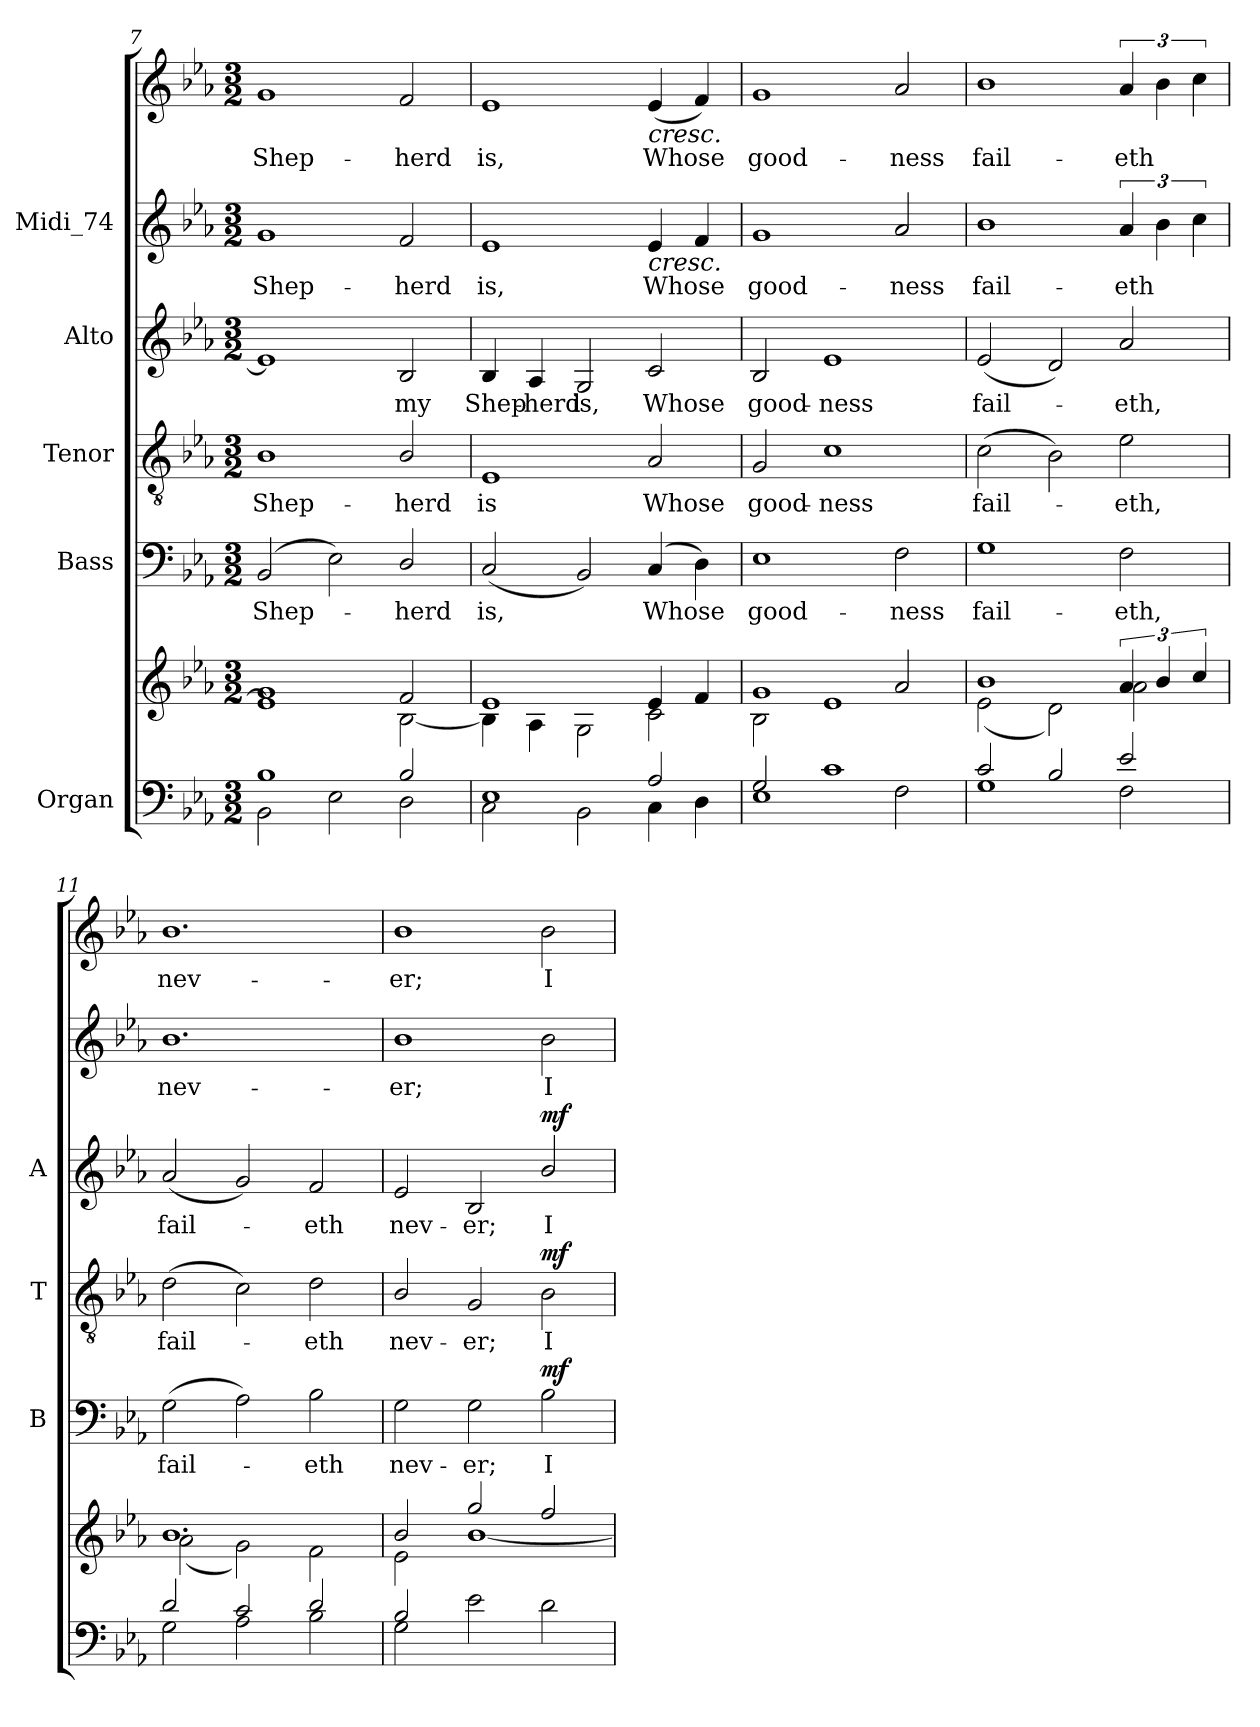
**kern	**kern	**kern	**text	**dynam	**kern	**text	**dynam	**kern	**text	**dynam	**kern	**text	**kern	**text	**dynam
*part5	*part5	*part4	*part4	*part4	*part3	*part3	*part3	*part2	*part2	*part2	*part1	*part1	*part1	*part1	*part1
*staff7	*staff6	*staff5	*staff5	*staff5	*staff4	*staff4	*staff4	*staff3	*staff3	*staff3	*staff2	*staff2	*staff1	*staff1	*staff1/2
*I"Organ	*	*I"Bass	*	*	*I"Tenor	*	*	*I"Alto	*	*	*I"Midi_74	*	*	*	*
*	*	*I'B	*	*	*I'T	*	*	*I'A	*	*	*	*	*	*	*
!!LO:LB:g=z
*clefF4	*clefG2	*clefF4	*	*	*clefGv2	*	*	*clefG2	*	*	*	*	*clefG2	*	*
*k[b-e-a-]	*k[b-e-a-]	*k[b-e-a-]	*	*	*k[b-e-a-]	*	*	*k[b-e-a-]	*	*	*k[b-e-a-]	*	*k[b-e-a-]	*	*
*E-:	*E-:	*E-:	*	*	*E-:	*	*	*E-:	*	*	*E-:	*	*E-:	*	*
*M3/2	*M3/2	*M3/2	*	*	*M3/2	*	*	*M3/2	*	*	*M3/2	*	*M3/2	*	*
=7	=7	=7	=7	=7	=7	=7	=7	=7	=7	=7	=7	=7	=7	=7	=7
*^	*^	*	*	*	*	*	*	*	*	*	*	*	*	*	*
!	!	!	!	!	!LO:LY:b	!	!	!LO:LY:b	!	!	!	!	!	!LO:LY:b	!	!LO:LY:b	!
1B-/	2BB-\	1g/	1e-\]	(<2BB-	Shep-	.	1B-	Shep-	.	1e-]	.	.	1g	Shep-	1g	Shep-	.
.	2E-\	.	.	2E-)	.	.	.	.	.	.	.	.	.	.	.	.	.
!	!	!	!	!	!LO:LY:b	!	!	!LO:LY:b	!	!	!LO:LY:b	!	!	!LO:LY:b	!	!LO:LY:b	!
2B-/	2D\	2f/	[2B-\	2D/	herd	.	2B-/	-herd	.	2B-	my	.	2f	-herd	2f	-herd	.
=8	=8	=8	=8	=8	=8	=8	=8	=8	=8	=8	=8	=8	=8	=8	=8	=8	=8
!	!	!	!	!	!LO:LY:b	!	!	!LO:LY:b	!	!	!LO:LY:b	!	!	!LO:LY:b	!	!LO:LY:b	!
1E-/	2C\	1e-/	4B-\]	(<2C	is,	.	1E-	is	.	4B-	Shep-	.	1e-	is,	1e-	is,	.
!	!	!	!	!	!	!	!	!	!	!	!LO:LY:b	!	!	!	!	!	!
.	.	.	4A-\	.	.	.	.	.	.	4A-	-herd	.	.	.	.	.	.
!	!	!	!	!	!	!	!	!	!	!	!LO:LY:b	!	!	!	!	!	!
.	2BB-\	.	2G\	2BB-)	.	.	.	.	.	2G	is,	.	.	.	.	.	.
!	!	!	!	!	!	!	!	!	!	!	!	!	!	!	!LO:TX:b:i:t=cresc.	!	!
!	!	!	!	!	!	!	!	!	!	!	!	!	!LO:TX:b:i:t=cresc.	!	!	!	!
!	!	!	!	!	!LO:LY:b	!	!	!LO:LY:b	!	!	!LO:LY:b	!	!	!LO:LY:b	!	!LO:LY:b	!
2A-/	4C\	4e-/	2c\	(<4C	Whose	.	2A-	Whose	.	2c	Whose	.	4e-	Whose	(<4e-	Whose	.
.	4D\	4f/	.	4D)	.	.	.	.	.	.	.	.	4f	.	4f)	.	.
=9	=9	=9	=9	=9	=9	=9	=9	=9	=9	=9	=9	=9	=9	=9	=9	=9	=9
!	!	!	!	!	!LO:LY:b	!	!	!LO:LY:b	!	!	!LO:LY:b	!	!	!LO:LY:b	!	!LO:LY:b	!
2G/	1E-\	1g/	2B-\	1E-	good-	.	2G	good-	.	2B-	good-	.	1g	good-	1g	good-	.
!	!	!	!	!	!	!	!	!LO:LY:b	!	!	!LO:LY:b	!	!	!	!	!	!
1c/	.	.	1e-\	.	.	.	1c	-ness	.	1e-	-ness	.	.	.	.	.	.
!	!	!	!	!	!LO:LY:b	!	!	!	!	!	!	!	!	!LO:LY:b	!	!LO:LY:b	!
.	2F\	2a-/	.	2F	-ness	.	.	.	.	.	.	.	2a-	-ness	2a-	-ness	.
=10	=10	=10	=10	=10	=10	=10	=10	=10	=10	=10	=10	=10	=10	=10	=10	=10	=10
!	!	!	!	!	!LO:LY:b	!	!	!LO:LY:b	!	!	!LO:LY:b	!	!	!LO:LY:b	!	!LO:LY:b	!
2c/	1G\	1b-/	(<2e-\	1G	fail-	.	(>2c	fail-	.	(<2e-	fail-	.	1b-	fail-	1b-	fail-	.
2B-/	.	.	2d\)	.	.	.	2B-)	.	.	2d)	.	.	.	.	.	.	.
!	!	!	!	!	!LO:LY:b	!	!	!LO:LY:b	!	!	!LO:LY:b	!	!	!LO:LY:b	!	!LO:LY:b	!
2e-/	2F\	6a-/	2a-\	2F	-eth,	.	2e-	eth,	.	2a-	eth,	.	6a-	-eth	6a-	-eth	.
.	.	6b-/	.	.	.	.	.	.	.	.	.	.	6b-	.	6b-	.	.
.	.	6cc/	.	.	.	.	.	.	.	.	.	.	6cc	.	6cc	.	.
=11	=11	=11	=11	=11	=11	=11	=11	=11	=11	=11	=11	=11	=11	=11	=11	=11	=11
!	!	!	!	!	!LO:LY:b	!	!	!LO:LY:b	!	!	!LO:LY:b	!	!	!LO:LY:b	!	!LO:LY:b	!
2d/	2G\	1.b-/	(<2a-\	(>2G	fail-	.	(>2d	fail-	.	(<2a-	fail-	.	1.b-	nev-	1.b-	nev-	.
2c/	2A-\	.	2g\)	2A-)	.	.	2c)	.	.	2g)	.	.	.	.	.	.	.
!	!	!	!	!	!LO:LY:b	!	!	!LO:LY:b	!	!	!LO:LY:b	!	!	!	!	!	!
2d/	2B-\	.	2f\	2B-	eth	.	2d	eth	.	2f	eth	.	.	.	.	.	.
=12	=12	=12	=12	=12	=12	=12	=12	=12	=12	=12	=12	=12	=12	=12	=12	=12	=12
!	!	!	!	!	!LO:LY:b	!	!	!LO:LY:b	!	!	!LO:LY:b	!	!	!LO:LY:b	!	!LO:LY:b	!
2B-/	2G\	2b-/	2e-\	2G	nev-	.	2B-/	nev-	.	2e-	nev-	.	1b-	-er;	1b-	-er;	.
!	!	!	!	!	!LO:LY:b	!	!	!LO:LY:b	!	!	!LO:LY:b	!	!	!	!	!	!
2ryy	2e-\	2gg/	[1b-\	2G	-er;	.	2G	-er;	.	2B-	-er;	.	.	.	.	.	.
!	!	!	!	!	!LO:LY:b	!LO:DY:b	!	!LO:LY:b	!LO:DY:b	!	!LO:LY:b	!LO:DY:b	!	!LO:LY:b	!	!LO:LY:b	!LO:DY:b=2
!	!	!	!	!	!	!	!	!	!	!	!	!	!	!	!	!	!LO:DY:n=1:b
2ryy	2d\	2ff/	.	2B-	I	mf	2B-	I	mf	2b-/	I	mf	2b-	I	2b-	I	mf mf
*v	*v	*	*	*	*	*	*	*	*	*	*	*	*	*	*	*	*
*	*v	*v	*	*	*	*	*	*	*	*	*	*	*	*	*	*
=	=	=	=	=	=	=	=	=	=	=	=	=	=	=	=
*-	*-	*-	*-	*-	*-	*-	*-	*-	*-	*-	*-	*-	*-	*-	*-
